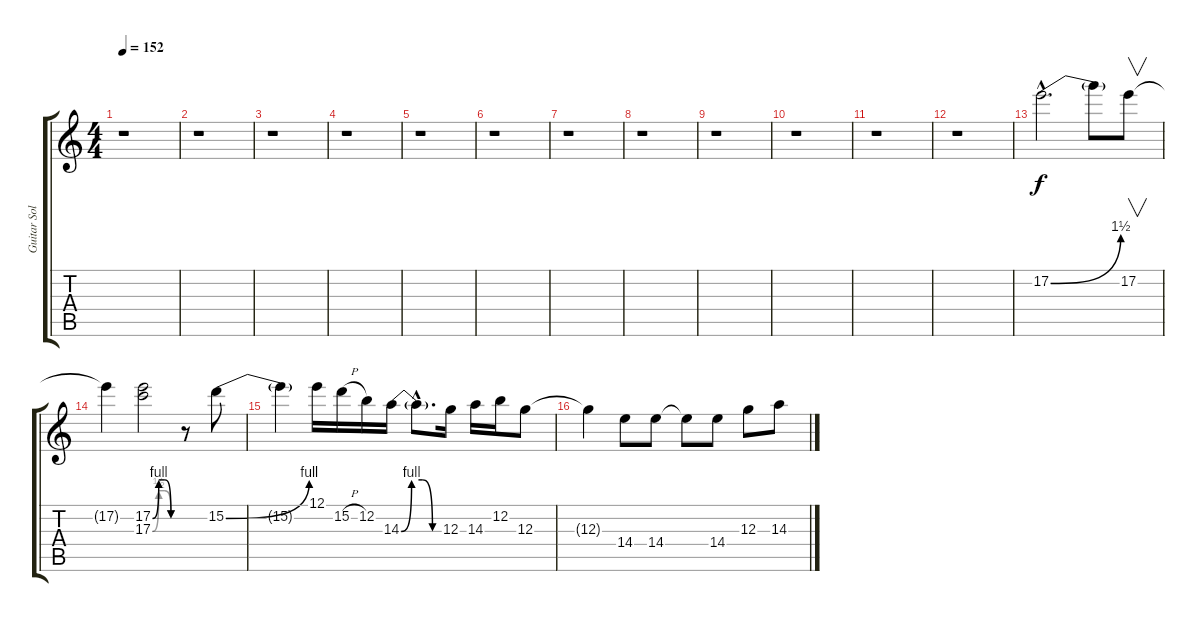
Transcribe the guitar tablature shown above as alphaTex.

\track ("Guitar Solo" "Guitar Sol") {instrument distortionguitar}
\staff {score tabs}
\tuning (E4 B3 G3 D3 A2 E2) {hide}
\ts (4 4)
\tempo 152
\clef g2
\ks c
r.1{dy f} |
r.1 |
r.1 |
r.1 |
r.1 |
r.1 |
r.1 |
r.1 |
r.1 |
r.1 |
r.1 |
r.1 |
17.2{be (bend 0 0 60 6) hac}.2{d} 17.2{t}.8 17.2.8{v} |
17.2{t}.4 (17.2{be (custom 0 0 15 4 30 4 45 0 60 0)} 17.3{be (custom 0 0 15 2 30 2 45 0 60 0)}).2 r.8 15.2{be (bend 0 0 60 4)}.8 |
15.2{t}.4 12.1.16 15.2{h}.16 12.2.16 14.3{be (custom 0 0 15 4 30 4 45 0 60 0)}.16 14.3{hac t}.8{d} 12.3.16 14.3.16 12.2.16 12.3.8 |
12.3{t}.4 14.4.8 14.4.8 14.4{t}.8 14.4.8 12.3.8 14.3.8
